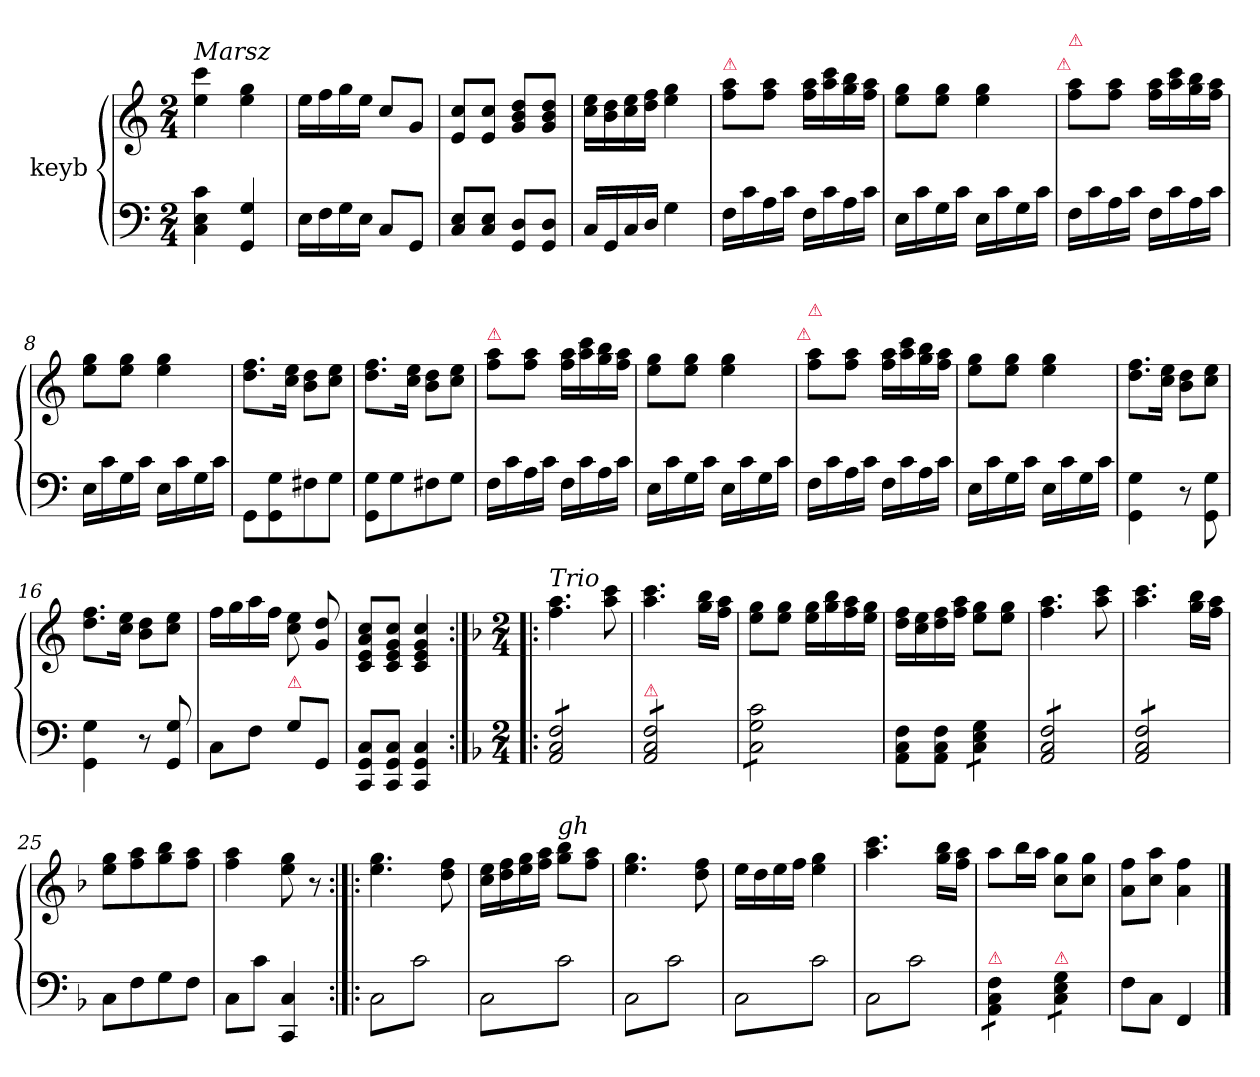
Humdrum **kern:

**kern	**kern
*part2	*part1
*staff2	*staff1
*I"keyb	*
*clefF4	*clefG2
*k[]	*k[]
*M2/4	*M2/4
=1	=1
!	!LO:TX:a:i:t=Marsz
4C\ 4E\ 4c\	4ee\ 4ccc\
4GG/ 4G/	4ee\ 4gg\
=2	=2
16E\LL	16ee\LL
16F\	16ff\
16G\	16gg\
16E\JJ	16ee\JJ
8C/L	8cc/L
8GG/J	8g/J
=3	=3
8C/ 8E/L	8e/ 8cc/L
8C/ 8E/J	8e/ 8cc/J
8GG/ 8D/L	8g/ 8b/ 8dd/L
8GG/ 8D/J	8g/ 8b/ 8dd/J
=4	=4
16C/LL	16cc\ 16ee\LL
16GG/	16b\ 16dd\
16C/	16cc\ 16ee\
16D/JJ	16dd\ 16ff\JJ
4G\	4ee\ 4gg\
=5	=5
!	!LO:TX:a:color=crimson:t=⚠
16F\LL	8ff\ 8aa\L
16c\	.
16A\	8ff\ 8aa\J
16c\JJ	.
16F\LL	16ff\ 16aa\LL
16c\	16aa\ 16ccc\
16A\	16gg\ 16bb\
16c\JJ	16ff\ 16aa\JJ
=6	=6
16E\LL	8ee\ 8gg\L
16c\	.
16G\	8ee\ 8gg\J
16c\JJ	.
16E\LL	4ee\ 4gg\
16c\	.
16G\	.
16c\JJ	.
!	!LO:TX:a:color=crimson:t=⚠
=7	=7
!	!LO:TX:a:color=crimson:t=⚠
16F\LL	8ff\ 8aa\L
16c\	.
16A\	8ff\ 8aa\J
16c\JJ	.
16F\LL	16ff\ 16aa\LL
16c\	16aa\ 16ccc\
16A\	16gg\ 16bb\
16c\JJ	16ff\ 16aa\JJ
=8	=8
16E\LL	8ee\ 8gg\L
16c\	.
16G\	8ee\ 8gg\J
16c\JJ	.
16E\LL	4ee\ 4gg\
16c\	.
16G\	.
16c\JJ	.
=9	=9
8GG\L	8.dd\ 8.ff\L
8GG\ 8G\	.
.	16cc\ 16ee\Jk
8F#X\	8b\ 8dd\L
8G\J	8cc\ 8ee\J
=10	=10
8GG\ 8G\L	8.dd\ 8.ff\L
8G\	.
.	16cc\ 16ee\Jk
8F#X\	8b\ 8dd\L
8G\J	8cc\ 8ee\J
=11	=11
!	!LO:TX:a:color=crimson:t=⚠
16F\LL	8ff\ 8aa\L
16c\	.
16A\	8ff\ 8aa\J
16c\JJ	.
16F\LL	16ff\ 16aa\LL
16c\	16aa\ 16ccc\
16A\	16gg\ 16bb\
16c\JJ	16ff\ 16aa\JJ
=12	=12
16E\LL	8ee\ 8gg\L
16c\	.
16G\	8ee\ 8gg\J
16c\JJ	.
16E\LL	4ee\ 4gg\
16c\	.
16G\	.
16c\JJ	.
!	!LO:TX:a:color=crimson:t=⚠
=13	=13
!	!LO:TX:a:color=crimson:t=⚠
16F\LL	8ff\ 8aa\L
16c\	.
16A\	8ff\ 8aa\J
16c\JJ	.
16F\LL	16ff\ 16aa\LL
16c\	16aa\ 16ccc\
16A\	16gg\ 16bb\
16c\JJ	16ff\ 16aa\JJ
=14	=14
16E\LL	8ee\ 8gg\L
16c\	.
16G\	8ee\ 8gg\J
16c\JJ	.
16E\LL	4ee\ 4gg\
16c\	.
16G\	.
16c\JJ	.
=15	=15
4GG\ 4G\	8.dd\ 8.ff\L
.	16cc\ 16ee\Jk
8r	8b\ 8dd\L
8GG\ 8G\	8cc\ 8ee\J
=16	=16
4GG\ 4G\	8.dd\ 8.ff\L
.	16cc\ 16ee\Jk
8r	8b\ 8dd\L
8GG/ 8G/	8cc\ 8ee\J
=17	=17
8C\L	16ff\LL
.	16gg\
8F\J	16aa\
.	16ff\JJ
!LO:TX:a:color=crimson:t=⚠	!
8G\L	8cc\ 8ee\
8GG/J	8g/ 8dd/
=18	=18
8CC/ 8GG/ 8C/L	8c/ 8e/ 8a/ 8cc/L
8CC/ 8GG/ 8C/J	8c/ 8e/ 8g/ 8cc/J
4CC/ 4GG/ 4C/	4c/ 4e/ 4g/ 4cc/
=19:|!|:	=19:|!|:
*k[b-]	*k[b-]
*M2/4	*M2/4
!	!LO:TX:a:i:t=Trio
*tremolo	*
8AA/ 8C/ 8F/L	4.ff\ 4.aa\
8AA/ 8C/ 8F/	.
8AA/ 8C/ 8F/	.
8AA/ 8C/ 8F/J	8aa\ 8ccc\
=20	=20
!LO:TX:a:color=crimson:t=⚠	!
8AA/ 8C/ 8F/L	4.aa\ 4.ccc\
8AA/ 8C/ 8F/	.
8AA/ 8C/ 8F/	.
8AA/ 8C/ 8F/J	16gg\ 16bb-\LL
.	16ff\ 16aa\JJ
=21	=21
8C\ 8G\ 8c\L	8ee\ 8gg\L
8C\ 8G\ 8c\	8ee\ 8gg\J
8C\ 8G\ 8c\	16ee\ 16gg\LL
.	16gg\ 16bb-\
8C\ 8G\ 8c\J	16ff\ 16aa\
*Xtremolo	*
.	16ee\ 16gg\JJ
=22	=22
8AA\ 8C\ 8F\L	16dd\ 16ff\LL
.	16cc\ 16ee\
8AA\ 8C\ 8F\J	16dd\ 16ff\
.	16ff\ 16aa\JJ
!LO:TX:a:color=crimson:t=⚠	!
*tremolo	*
8C\ 8E\ 8G\L	8ee\ 8gg\L
8C\ 8E\ 8G\J	8ee\ 8gg\J
=23	=23
8AA/ 8C/ 8F/L	4.ff\ 4.aa\
8AA/ 8C/ 8F/	.
8AA/ 8C/ 8F/	.
8AA/ 8C/ 8F/J	8aa\ 8ccc\
=24	=24
8AA/ 8C/ 8F/L	4.aa\ 4.ccc\
8AA/ 8C/ 8F/	.
8AA/ 8C/ 8F/	.
8AA/ 8C/ 8F/J	16gg\ 16bb-\LL
*Xtremolo	*
.	16ff\ 16aa\JJ
=25	=25
8C\L	8ee\ 8gg\L
8F\	8ff\ 8aa\
8G\	8gg\ 8bb-\
8F\J	8ff\ 8aa\J
=26	=26
8C\L	4ff\ 4aa\
8c\J	.
4CC/ 4C/	8ee\ 8gg\
.	8r
=27:|!|:	=27:|!|:
!LO:TX:a:color=crimson:t=⚠	!
*tremolo	*
8C\L	4.ee\ 4.gg\
8c\	.
8C\	.
8c\J	8dd\ 8ff\
=28	=28
8C\L	16cc\ 16ee\LL
.	16dd\ 16ff\
8c\	16ee\ 16gg\
.	16ff\ 16aa\JJ
!	!LO:TX:a:i:t=gh
8C\	8gg\ 8bb-\L
8c\J	8ff\ 8aa\J
=29	=29
8C\L	4.ee\ 4.gg\
8c\	.
8C\	.
8c\J	8dd\ 8ff\
=30	=30
8C\L	16ee\LL
.	16dd\
8c\	16ee\
.	16ff\JJ
8C\	4ee\ 4gg\
8c\J	.
=31	=31
8C\L	4.aa\ 4.ccc\
8c\	.
8C\	.
8c\J	16gg\ 16bb-\LL
.	16ff\ 16aa\JJ
=32	=32
!LO:TX:a:color=crimson:t=⚠	!
8AA\ 8C\ 8F\L	8aa\L
8AA\ 8C\ 8F\J	16bb-\L
.	16aa\JJ
!LO:TX:a:color=crimson:t=⚠	!
8C\ 8E\ 8G\L	8cc\ 8gg\L
8C\ 8E\ 8G\J	8cc\ 8gg\J
*Xtremolo	*
=33	=33
8F\L	8a\ 8ff\L
8C\J	8cc\ 8aa\J
4FF/	4a\ 4ff\
==	==
*-	*-
